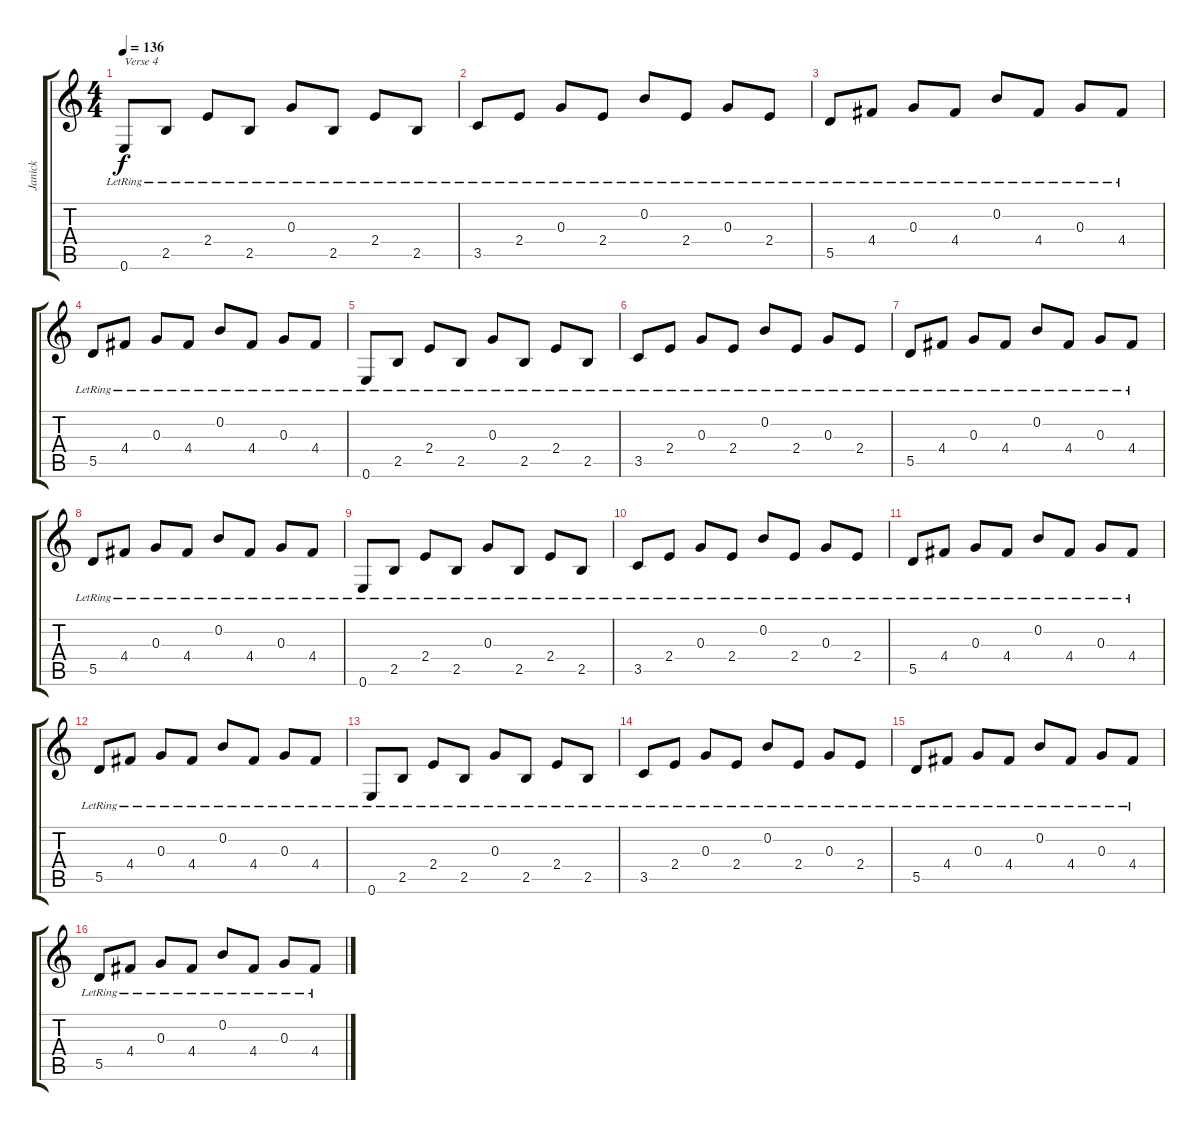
\track ("Janick" "Janick") {instrument electricguitarclean}
\staff {score tabs}
\tuning (E4 B3 G3 D3 A2 E2) {hide}
\ts (4 4)
\tempo 136
\clef g2
\ks c
0.6{lr}.8{txt "Verse 4" dy f} 2.5{lr}.8 2.4{lr}.8 2.5{lr}.8 0.3{lr}.8 2.5{lr}.8 2.4{lr}.8 2.5{lr}.8 |
3.5{lr}.8 2.4{lr}.8 0.3{lr}.8 2.4{lr}.8 0.2{lr}.8 2.4{lr}.8 0.3{lr}.8 2.4{lr}.8 |
5.5{lr}.8 4.4{lr}.8 0.3{lr}.8 4.4{lr}.8 0.2{lr}.8 4.4{lr}.8 0.3{lr}.8 4.4{lr}.8 |
5.5{lr}.8 4.4{lr}.8 0.3{lr}.8 4.4{lr}.8 0.2{lr}.8 4.4{lr}.8 0.3{lr}.8 4.4{lr}.8 |
0.6{lr}.8 2.5{lr}.8 2.4{lr}.8 2.5{lr}.8 0.3{lr}.8 2.5{lr}.8 2.4{lr}.8 2.5{lr}.8 |
3.5{lr}.8 2.4{lr}.8 0.3{lr}.8 2.4{lr}.8 0.2{lr}.8 2.4{lr}.8 0.3{lr}.8 2.4{lr}.8 |
5.5{lr}.8 4.4{lr}.8 0.3{lr}.8 4.4{lr}.8 0.2{lr}.8 4.4{lr}.8 0.3{lr}.8 4.4{lr}.8 |
5.5{lr}.8 4.4{lr}.8 0.3{lr}.8 4.4{lr}.8 0.2{lr}.8 4.4{lr}.8 0.3{lr}.8 4.4{lr}.8 |
0.6{lr}.8 2.5{lr}.8 2.4{lr}.8 2.5{lr}.8 0.3{lr}.8 2.5{lr}.8 2.4{lr}.8 2.5{lr}.8 |
3.5{lr}.8 2.4{lr}.8 0.3{lr}.8 2.4{lr}.8 0.2{lr}.8 2.4{lr}.8 0.3{lr}.8 2.4{lr}.8 |
5.5{lr}.8 4.4{lr}.8 0.3{lr}.8 4.4{lr}.8 0.2{lr}.8 4.4{lr}.8 0.3{lr}.8 4.4{lr}.8 |
5.5{lr}.8 4.4{lr}.8 0.3{lr}.8 4.4{lr}.8 0.2{lr}.8 4.4{lr}.8 0.3{lr}.8 4.4{lr}.8 |
0.6{lr}.8 2.5{lr}.8 2.4{lr}.8 2.5{lr}.8 0.3{lr}.8 2.5{lr}.8 2.4{lr}.8 2.5{lr}.8 |
3.5{lr}.8 2.4{lr}.8 0.3{lr}.8 2.4{lr}.8 0.2{lr}.8 2.4{lr}.8 0.3{lr}.8 2.4{lr}.8 |
5.5{lr}.8 4.4{lr}.8 0.3{lr}.8 4.4{lr}.8 0.2{lr}.8 4.4{lr}.8 0.3{lr}.8 4.4{lr}.8 |
5.5{lr}.8 4.4{lr}.8 0.3{lr}.8 4.4{lr}.8 0.2{lr}.8 4.4{lr}.8 0.3{lr}.8 4.4{lr}.8
